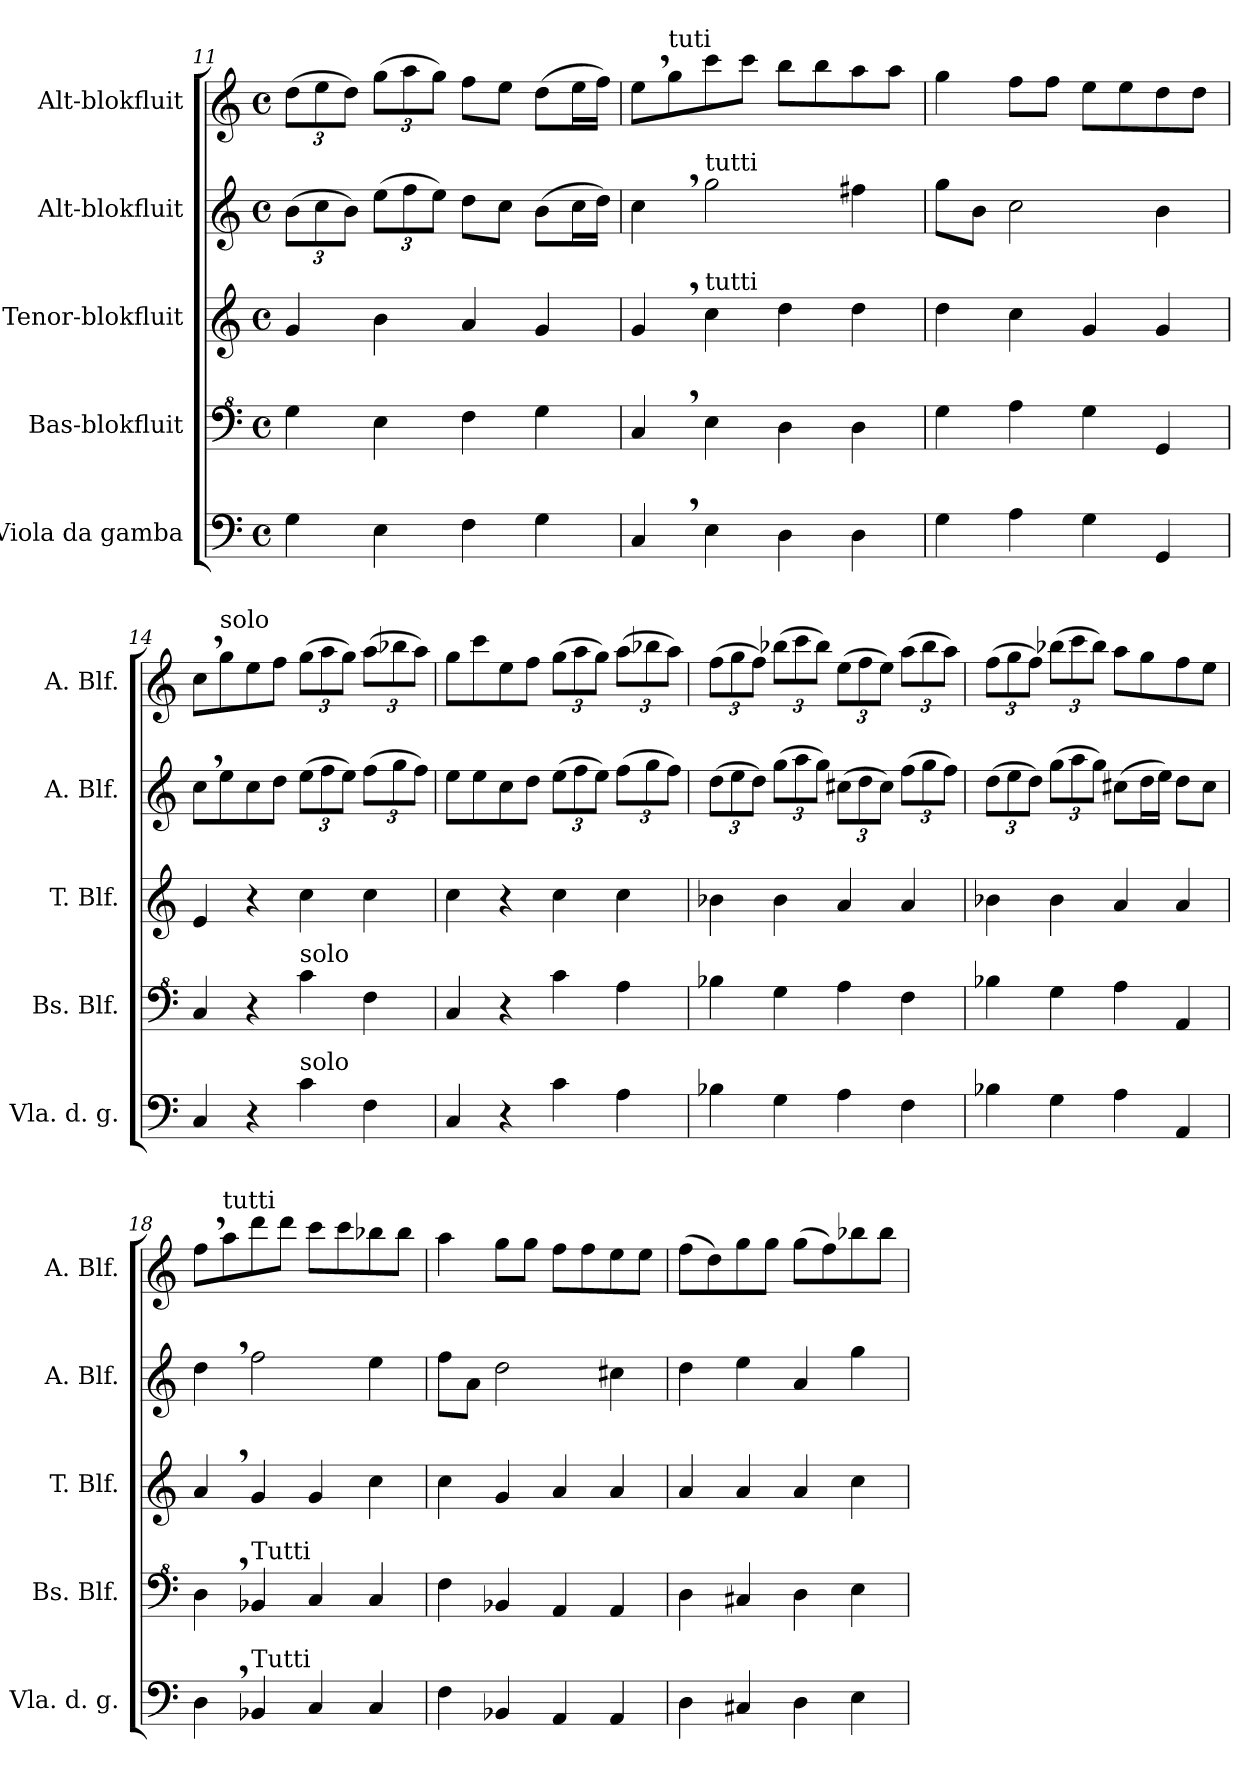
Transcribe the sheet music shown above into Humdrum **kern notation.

**kern	**kern	**kern	**kern	**kern
*part5	*part4	*part3	*part2	*part1
*staff5	*staff4	*staff3	*staff2	*staff1
*I"Viola da gamba	*I"Bas-blokfluit	*I"Tenor-blokfluit	*I"Alt-blokfluit	*I"Alt-blokfluit
*I'Vla. d. g.	*I'Bs. Blf.	*I'T. Blf.	*I'A. Blf.	*I'A. Blf.
*clefF4	*clefF^4	*clefG2	*clefG2	*clefG2
*k[]	*k[]	*k[]	*k[]	*k[]
*M4/4	*M4/4	*M4/4	*M4/4	*M4/4
*met(c)	*met(c)	*met(c)	*met(c)	*met(c)
*	*	*	*Xbrackettup	*Xbrackettup
=11	=11	=11	=11	=11
4G\	4g\	4g/	(>12b\L	(>12dd\L
.	.	.	12cc\	12ee\
.	.	.	12b\J)	12dd\J)
4E\	4e\	4b\	(>12ee\L	(>12gg\L
.	.	.	12ff\	12aa\
.	.	.	12ee\J)	12gg\J)
4F\	4f\	4a/	8dd\L	8ff\L
.	.	.	8cc\J	8ee\J
4G\	4g\	4g/	(>8b\L	(>8dd\L
.	.	.	16cc\L	16ee\L
.	.	.	16dd\JJ)	16ff\JJ)
!!LO:LB:g=z
=12	=12	=12	=12	=12
4C,/	4c,/	4g,/	4cc,\	8ee,\L
!	!	!	!	!LO:TX:a:t=tuti
.	.	.	.	8gg\
!	!	!	!LO:TX:a:t=tutti	!
!	!	!LO:TX:a:t=tutti	!	!
4E\	4e\	4cc\	2gg\	8ccc\
.	.	.	.	8ccc\J
4D\	4d\	4dd\	.	8bb\L
.	.	.	.	8bb\
4D\	4d\	4dd\	4ff#X\	8aa\
.	.	.	.	8aa\J
=13	=13	=13	=13	=13
4G\	4g\	4dd\	8gg\L	4gg\
.	.	.	8b\J	.
4A\	4a\	4cc\	2cc\	8ff\L
.	.	.	.	8ff\J
4G\	4g\	4g/	.	8ee\L
.	.	.	.	8ee\
4GG/	4G/	4g/	4b\	8dd\
.	.	.	.	8dd\J
=14	=14	=14	=14	=14
4C/	4c/	4e/	8cc,\L	8cc,\L
!	!	!	!	!LO:TX:a:t=solo
.	.	.	8ee\	8gg\
4r	4r	4r	8cc\	8ee\
.	.	.	8dd\J	8ff\J
!	!LO:TX:a:t=solo	!	!	!
!LO:TX:a:t=solo	!	!	!	!
4c\	4cc\	4cc\	(>12ee\L	(>12gg\L
.	.	.	12ff\	12aa\
.	.	.	12ee\J)	12gg\J)
4F\	4f\	4cc\	(>12ff\L	(>12aa\L
.	.	.	12gg\	12bb-X\
.	.	.	12ff\J)	12aa\J)
!!LO:PB:g=z
=15	=15	=15	=15	=15
4C/	4c/	4cc\	8ee\L	8gg\L
.	.	.	8ee\	8ccc\
4r	4r	4r	8cc\	8ee\
.	.	.	8dd\J	8ff\J
4c\	4cc\	4cc\	(>12ee\L	(>12gg\L
.	.	.	12ff\	12aa\
.	.	.	12ee\J)	12gg\J)
4A\	4a\	4cc\	(>12ff\L	(>12aa\L
.	.	.	12gg\	12bb-X\
.	.	.	12ff\J)	12aa\J)
=16	=16	=16	=16	=16
4B-X\	4b-X\	4b-X\	(>12dd\L	(>12ff\L
.	.	.	12ee\	12gg\
.	.	.	12dd\J)	12ff\J)
4G\	4g\	4b-\	(>12gg\L	(>12bb-X\L
.	.	.	12aa\	12ccc\
.	.	.	12gg\J)	12bb-\J)
4A\	4a\	4a/	(>12cc#X\L	(>12ee\L
.	.	.	12dd\	12ff\
.	.	.	12cc#\J)	12ee\J)
4F\	4f\	4a/	(>12ff\L	(>12aa\L
.	.	.	12gg\	12bb-\
.	.	.	12ff\J)	12aa\J)
=17	=17	=17	=17	=17
4B-X\	4b-X\	4b-X\	(>12dd\L	(>12ff\L
.	.	.	12ee\	12gg\
.	.	.	12dd\J)	12ff\J)
4G\	4g\	4b-\	(>12gg\L	(>12bb-X\L
.	.	.	12aa\	12ccc\
.	.	.	12gg\J)	12bb-\J)
4A\	4a\	4a/	(>8cc#X\L	8aa\L
.	.	.	16dd\L	8gg\
.	.	.	16ee\JJ)	.
4AA/	4A/	4a/	8dd\L	8ff\
.	.	.	8cc#\J	8ee\J
!!LO:LB:g=z
=18	=18	=18	=18	=18
4D,\	4d,\	4a,/	4dd,\	8ff,\L
!	!	!	!	!LO:TX:a:t=tutti
.	.	.	.	8aa\
!	!LO:TX:a:t=Tutti	!	!	!
!LO:TX:a:t=Tutti	!	!	!	!
4BB-X/	4B-X/	4g/	2ff\	8ddd\
.	.	.	.	8ddd\J
4C/	4c/	4g/	.	8ccc\L
.	.	.	.	8ccc\
4C/	4c/	4cc\	4ee\	8bb-X\
.	.	.	.	8bb-\J
=19	=19	=19	=19	=19
4F\	4f\	4cc\	8ff\L	4aa\
.	.	.	8a\J	.
4BB-X/	4B-X/	4g/	2dd\	8gg\L
.	.	.	.	8gg\J
4AA/	4A/	4a/	.	8ff\L
.	.	.	.	8ff\
4AA/	4A/	4a/	4cc#X\	8ee\
.	.	.	.	8ee\J
=20	=20	=20	=20	=20
4D\	4d\	4a/	4dd\	(>8ff\L
.	.	.	.	8dd\)
4C#X/	4c#X/	4a/	4ee\	8gg\
.	.	.	.	8gg\J
4D\	4d\	4a/	4a/	(>8gg\L
.	.	.	.	8ff\)
4E\	4e\	4cc\	4gg\	8bb-X\
.	.	.	.	8bb-\J
=	=	=	=	=
*-	*-	*-	*-	*-
